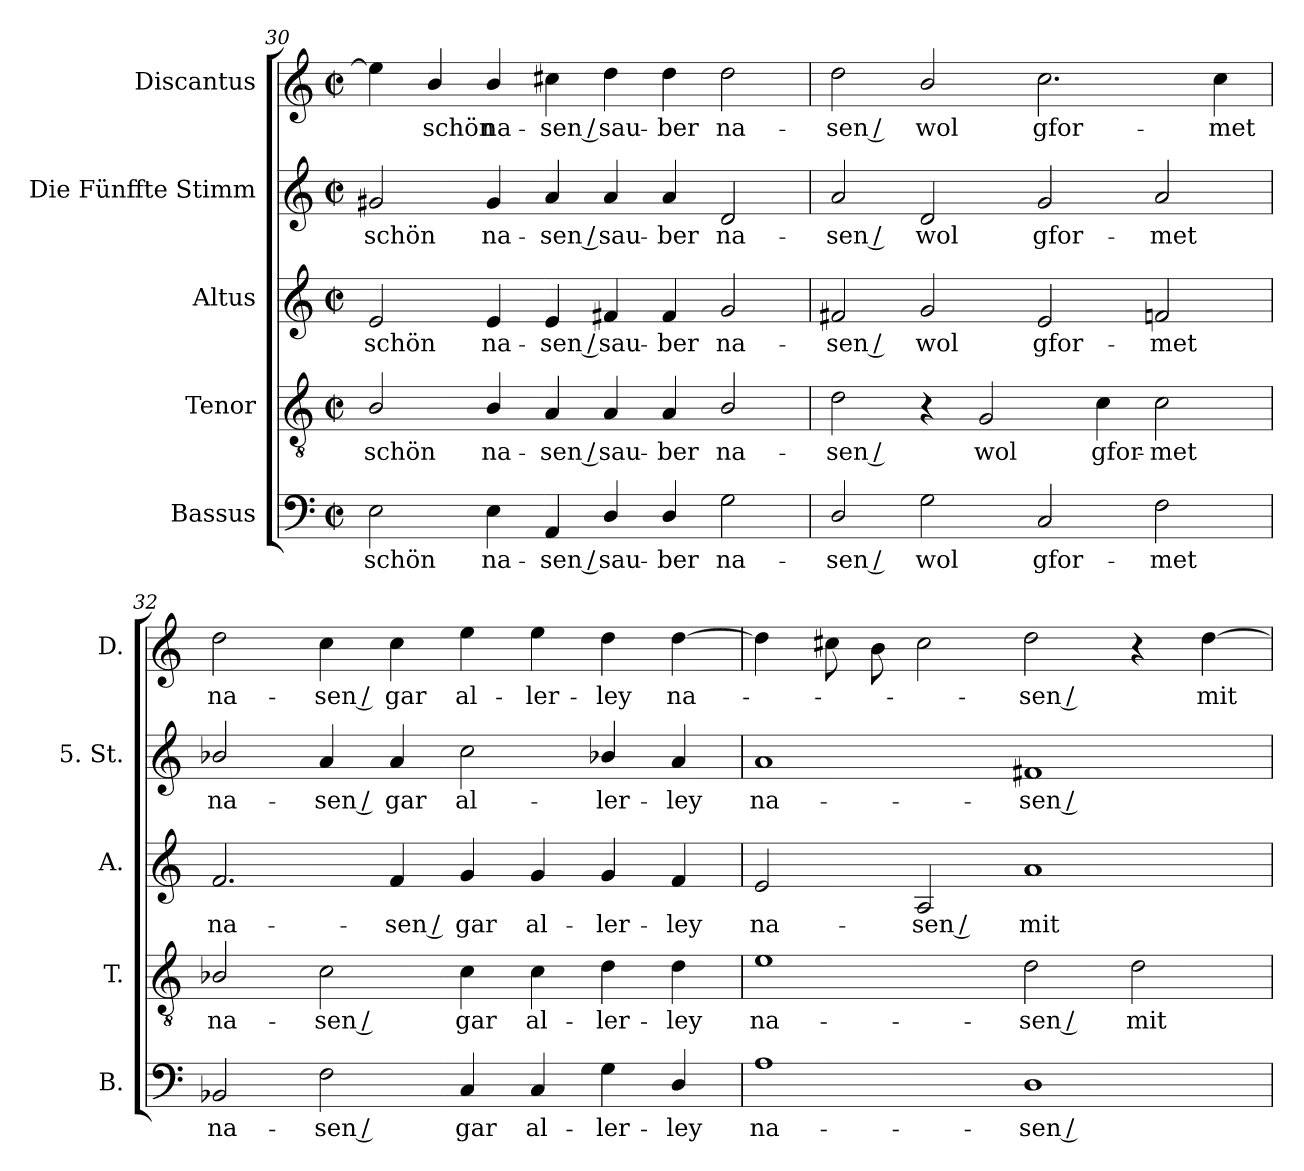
**kern	**text	**kern	**text	**kern	**text	**kern	**text	**kern	**text
*part5	*part5	*part4	*part4	*part3	*part3	*part2	*part2	*part1	*part1
*staff5	*staff5	*staff4	*staff4	*staff3	*staff3	*staff2	*staff2	*staff1	*staff1
*I"Bassus	*	*I"Tenor	*	*I"Altus	*	*I"Die Fünffte Stimm	*	*I"Discantus	*
*I'B.	*	*I'T.	*	*I'A.	*	*I'5. St.	*	*I'D.	*
*clefF4	*	*clefGv2	*	*clefG2	*	*clefG2	*	*clefG2	*
*	*	*ITrd7c12	*	*	*	*	*	*	*
*k[]	*	*k[]	*	*k[]	*	*k[]	*	*k[]	*
*C:	*	*C:	*	*C:	*	*C:	*	*C:	*
*M2/2	*	*M2/2	*	*M2/2	*	*M2/2	*	*M2/2	*
*met(c|)	*	*met(c|)	*	*met(c|)	*	*met(c|)	*	*met(c|)	*
=30	=30	=30	=30	=30	=30	=30	=30	=30	=30
!	!LO:LY:b:color=#000000	!	!	!	!	!	!	!	!
!	!	!	!LO:LY:b:color=#000000	!	!	!	!	!	!
!	!	!	!	!	!LO:LY:b:color=#000000	!	!	!	!
!	!	!	!	!	!	!	!LO:LY:b:color=#000000	!	!
2Ei\	schön	2BBi/	schön	2ei/	schön	2g#Xi/	schön	4eei\]	.
!	!	!	!	!	!	!	!	!	!LO:LY:b:color=#000000
.	.	.	.	.	.	.	.	4bi/	schön
!	!LO:LY:b:color=#000000	!	!	!	!	!	!	!	!
!	!	!	!LO:LY:b:color=#000000	!	!	!	!	!	!
!	!	!	!	!	!LO:LY:b:color=#000000	!	!	!	!
!	!	!	!	!	!	!	!LO:LY:b:color=#000000	!	!
!	!	!	!	!	!	!	!	!	!LO:LY:b:color=#000000
4Ei\	na-	4BBi/	na-	4ei/	na-	4g#i/	na-	4bi/	na-
!	!LO:LY:b:color=#000000	!	!	!	!	!	!	!	!
!	!	!	!LO:LY:b:color=#000000	!	!	!	!	!	!
!	!	!	!	!	!LO:LY:b:color=#000000	!	!	!	!
!	!	!	!	!	!	!	!LO:LY:b:color=#000000	!	!
!	!	!	!	!	!	!	!	!	!LO:LY:b:color=#000000
4AAi/	-sen /	4AAi/	-sen /	4ei/	-sen /	4ai/	-sen /	4cc#Xi\	-sen /
!	!LO:LY:b:color=#000000	!	!	!	!	!	!	!	!
!	!	!	!LO:LY:b:color=#000000	!	!	!	!	!	!
!	!	!	!	!	!LO:LY:b:color=#000000	!	!	!	!
!	!	!	!	!	!	!	!LO:LY:b:color=#000000	!	!
!	!	!	!	!	!	!	!	!	!LO:LY:b:color=#000000
4Di/	sau-	4AAi/	sau-	4f#Xi/	sau-	4ai/	sau-	4ddi\	sau-
!	!LO:LY:b:color=#000000	!	!	!	!	!	!	!	!
!	!	!	!LO:LY:b:color=#000000	!	!	!	!	!	!
!	!	!	!	!	!LO:LY:b:color=#000000	!	!	!	!
!	!	!	!	!	!	!	!LO:LY:b:color=#000000	!	!
!	!	!	!	!	!	!	!	!	!LO:LY:b:color=#000000
4Di/	-ber	4AAi/	-ber	4f#i/	-ber	4ai/	-ber	4ddi\	-ber
!	!LO:LY:b:color=#000000	!	!	!	!	!	!	!	!
!	!	!	!LO:LY:b:color=#000000	!	!	!	!	!	!
!	!	!	!	!	!LO:LY:b:color=#000000	!	!	!	!
!	!	!	!	!	!	!	!LO:LY:b:color=#000000	!	!
!	!	!	!	!	!	!	!	!	!LO:LY:b:color=#000000
2Gi\	na-	2BBi/	na-	2gi/	na-	2di/	na-	2ddi\	na-
!!LO:LB:g=z
=31	=31	=31	=31	=31	=31	=31	=31	=31	=31
!	!LO:LY:b:color=#000000	!	!	!	!	!	!	!	!
!	!	!	!LO:LY:b:color=#000000	!	!	!	!	!	!
!	!	!	!	!	!LO:LY:b:color=#000000	!	!	!	!
!	!	!	!	!	!	!	!LO:LY:b:color=#000000	!	!
!	!	!	!	!	!	!	!	!	!LO:LY:b:color=#000000
2Di/	-sen /	2Di\	-sen /	2f#Xi/	-sen /	2ai/	-sen /	2ddi\	-sen /
!	!LO:LY:b:color=#000000	!	!	!	!	!	!	!	!
!	!	!	!	!	!LO:LY:b:color=#000000	!	!	!	!
!	!	!	!	!	!	!	!LO:LY:b:color=#000000	!	!
!	!	!	!	!	!	!	!	!	!LO:LY:b:color=#000000
2Gi\	wol	4r	.	2gi/	wol	2di/	wol	2bi/	wol
!	!	!	!LO:LY:b:color=#000000	!	!	!	!	!	!
.	.	2GGi/	wol	.	.	.	.	.	.
!	!LO:LY:b:color=#000000	!	!	!	!	!	!	!	!
!	!	!	!	!	!LO:LY:b:color=#000000	!	!	!	!
!	!	!	!	!	!	!	!LO:LY:b:color=#000000	!	!
!	!	!	!	!	!	!	!	!	!LO:LY:b:color=#000000
2Ci/	gfor-	.	.	2ei/	gfor-	2gi/	gfor-	2.cci\	gfor-
!	!	!	!LO:LY:b:color=#000000	!	!	!	!	!	!
.	.	4Ci\	gfor-	.	.	.	.	.	.
!	!LO:LY:b:color=#000000	!	!	!	!	!	!	!	!
!	!	!	!LO:LY:b:color=#000000	!	!	!	!	!	!
!	!	!	!	!	!LO:LY:b:color=#000000	!	!	!	!
!	!	!	!	!	!	!	!LO:LY:b:color=#000000	!	!
2Fi\	-met	2Ci\	-met	2fi/	-met	2ai/	-met	.	.
!	!	!	!	!	!	!	!	!	!LO:LY:b:color=#000000
.	.	.	.	.	.	.	.	4cci\	-met
=32	=32	=32	=32	=32	=32	=32	=32	=32	=32
!	!LO:LY:b:color=#000000	!	!	!	!	!	!	!	!
!	!	!	!LO:LY:b:color=#000000	!	!	!	!	!	!
!	!	!	!	!	!LO:LY:b:color=#000000	!	!	!	!
!	!	!	!	!	!	!	!LO:LY:b:color=#000000	!	!
!	!	!	!	!	!	!	!	!	!LO:LY:b:color=#000000
2BB-Xi/	na-	2BB-Xi/	na-	2.fi/	na-	2b-Xi/	na-	2ddi\	na-
!	!LO:LY:b:color=#000000	!	!	!	!	!	!	!	!
!	!	!	!LO:LY:b:color=#000000	!	!	!	!	!	!
!	!	!	!	!	!	!	!LO:LY:b:color=#000000	!	!
!	!	!	!	!	!	!	!	!	!LO:LY:b:color=#000000
2Fi\	-sen /	2Ci\	-sen /	.	.	4ai/	-sen /	4cci\	-sen /
!	!	!	!	!	!LO:LY:b:color=#000000	!	!	!	!
!	!	!	!	!	!	!	!LO:LY:b:color=#000000	!	!
!	!	!	!	!	!	!	!	!	!LO:LY:b:color=#000000
.	.	.	.	4fi/	-sen /	4ai/	gar	4cci\	gar
!	!LO:LY:b:color=#000000	!	!	!	!	!	!	!	!
!	!	!	!LO:LY:b:color=#000000	!	!	!	!	!	!
!	!	!	!	!	!LO:LY:b:color=#000000	!	!	!	!
!	!	!	!	!	!	!	!LO:LY:b:color=#000000	!	!
!	!	!	!	!	!	!	!	!	!LO:LY:b:color=#000000
4Ci/	gar	4Ci\	gar	4gi/	gar	2cci\	al-	4eei\	al-
!	!LO:LY:b:color=#000000	!	!	!	!	!	!	!	!
!	!	!	!LO:LY:b:color=#000000	!	!	!	!	!	!
!	!	!	!	!	!LO:LY:b:color=#000000	!	!	!	!
!	!	!	!	!	!	!	!	!	!LO:LY:b:color=#000000
4Ci/	al-	4Ci\	al-	4gi/	al-	.	.	4eei\	-ler-
!	!LO:LY:b:color=#000000	!	!	!	!	!	!	!	!
!	!	!	!LO:LY:b:color=#000000	!	!	!	!	!	!
!	!	!	!	!	!LO:LY:b:color=#000000	!	!	!	!
!	!	!	!	!	!	!	!LO:LY:b:color=#000000	!	!
!	!	!	!	!	!	!	!	!	!LO:LY:b:color=#000000
4Gi\	-ler-	4Di\	-ler-	4gi/	-ler-	4b-Xi/	-ler-	4ddi\	-ley
!	!LO:LY:b:color=#000000	!	!	!	!	!	!	!	!
!	!	!	!LO:LY:b:color=#000000	!	!	!	!	!	!
!	!	!	!	!	!LO:LY:b:color=#000000	!	!	!	!
!	!	!	!	!	!	!	!LO:LY:b:color=#000000	!	!
!	!	!	!	!	!	!	!	!	!LO:LY:b:color=#000000
4Di/	-ley	4Di\	-ley	4fi/	-ley	4ai/	-ley	[4ddi\	na-
=33	=33	=33	=33	=33	=33	=33	=33	=33	=33
!	!LO:LY:b:color=#000000	!	!	!	!	!	!	!	!
!	!	!	!LO:LY:b:color=#000000	!	!	!	!	!	!
!	!	!	!	!	!LO:LY:b:color=#000000	!	!	!	!
!	!	!	!	!	!	!	!LO:LY:b:color=#000000	!	!
1Ai	na-	1Ei	na-	2ei/	na-	1ai	na-	4ddi\]	.
.	.	.	.	.	.	.	.	8cc#i\	.
.	.	.	.	.	.	.	.	8bi\	.
!	!	!	!	!	!LO:LY:b:color=#000000	!	!	!	!
.	.	.	.	2Ai/	-sen /	.	.	2cc#i\	.
!	!LO:LY:b:color=#000000	!	!	!	!	!	!	!	!
!	!	!	!LO:LY:b:color=#000000	!	!	!	!	!	!
!	!	!	!	!	!LO:LY:b:color=#000000	!	!	!	!
!	!	!	!	!	!	!	!LO:LY:b:color=#000000	!	!
!	!	!	!	!	!	!	!	!	!LO:LY:b:color=#000000
1Di	-sen /	2Di\	-sen /	1ai	mit	1f#Xi	-sen /	2ddi\	-sen /
!	!	!	!LO:LY:b:color=#000000	!	!	!	!	!	!
.	.	2Di\	mit	.	.	.	.	4r	.
!	!	!	!	!	!	!	!	!	!LO:LY:b:color=#000000
.	.	.	.	.	.	.	.	[4ddi\	mit
=	=	=	=	=	=	=	=	=	=
*-	*-	*-	*-	*-	*-	*-	*-	*-	*-
